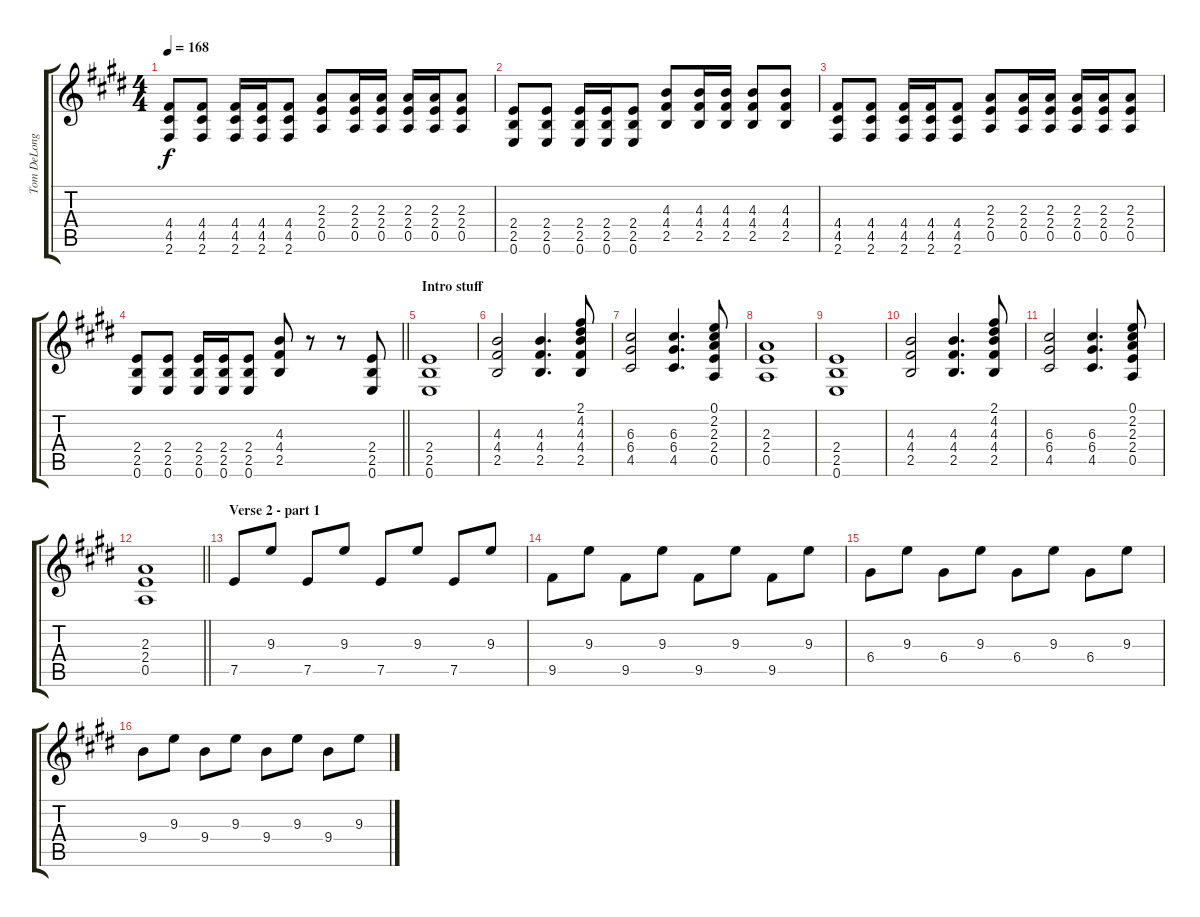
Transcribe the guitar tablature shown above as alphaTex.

\track ("Tom DeLonge Rhythm" "Tom DeLong") {instrument overdrivenguitar}
\staff {score tabs}
\tuning (E4 B3 G3 D3 A2 E2) {hide}
\ts (4 4)
\tempo 168
\clef g2
\ks e
(4.4 4.5 2.6).8{dy f} (4.4 4.5 2.6).8 (4.4 4.5 2.6).16 (4.4 4.5 2.6).16 (4.4 4.5 2.6).8 (2.3 2.4 0.5).8 (2.3 2.4 0.5).16 (2.3 2.4 0.5).16 (2.3 2.4 0.5).16 (2.3 2.4 0.5).16 (2.3 2.4 0.5).8 |
(2.4 2.5 0.6).8 (2.4 2.5 0.6).8 (2.4 2.5 0.6).16 (2.4 2.5 0.6).16 (2.4 2.5 0.6).8 (4.3 4.4 2.5).8 (4.3 4.4 2.5).16 (4.3 4.4 2.5).16 (4.3 4.4 2.5).8 (4.3 4.4 2.5).8 |
(4.4 4.5 2.6).8 (4.4 4.5 2.6).8 (4.4 4.5 2.6).16 (4.4 4.5 2.6).16 (4.4 4.5 2.6).8 (2.3 2.4 0.5).8 (2.3 2.4 0.5).16 (2.3 2.4 0.5).16 (2.3 2.4 0.5).16 (2.3 2.4 0.5).16 (2.3 2.4 0.5).8 |
\barLineRight lightlight
(2.4 2.5 0.6).8 (2.4 2.5 0.6).8 (2.4 2.5 0.6).16 (2.4 2.5 0.6).16 (2.4 2.5 0.6).8 (4.3 4.4 2.5).8 r.8 r.8 (2.4 2.5 0.6).8 |
\section ("" "Intro stuff")
(2.4 2.5 0.6).1 |
(4.3 4.4 2.5).2 (4.3 4.4 2.5).4{d} (2.1 4.2 4.3 4.4 2.5).8 |
(6.3 6.4 4.5).2 (6.3 6.4 4.5).4{d} (0.1 2.2 2.3 2.4 0.5).8 |
(2.3 2.4 0.5).1 |
(2.4 2.5 0.6).1 |
(4.3 4.4 2.5).2 (4.3 4.4 2.5).4{d} (2.1 4.2 4.3 4.4 2.5).8 |
(6.3 6.4 4.5).2 (6.3 6.4 4.5).4{d} (0.1 2.2 2.3 2.4 0.5).8 |
\barLineRight lightlight
(2.3 2.4 0.5).1 |
\section ("" "Verse 2 - part 1")
7.5.8 9.3.8 7.5.8 9.3.8 7.5.8 9.3.8 7.5.8 9.3.8 |
9.5.8 9.3.8 9.5.8 9.3.8 9.5.8 9.3.8 9.5.8 9.3.8 |
6.4.8 9.3.8 6.4.8 9.3.8 6.4.8 9.3.8 6.4.8 9.3.8 |
9.4.8 9.3.8 9.4.8 9.3.8 9.4.8 9.3.8 9.4.8 9.3.8
